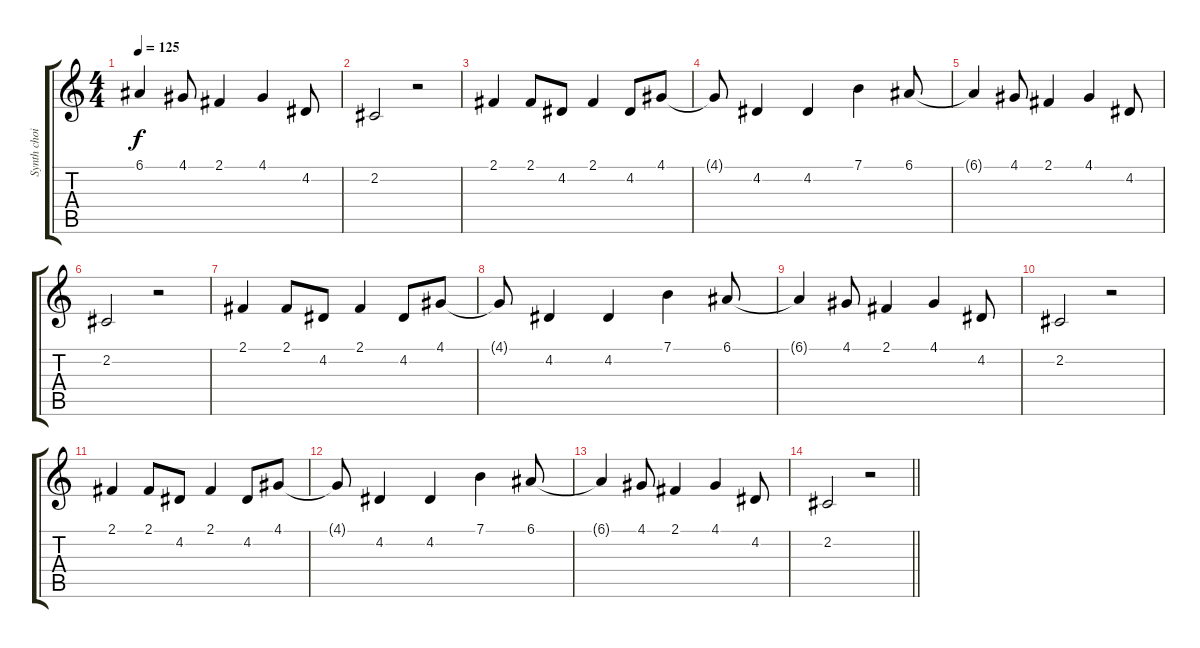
\track ("Synth choir 1" "Synth choi") {instrument choiraahs}
\staff {score tabs}
\tuning (E4 B3 G3 D3 A2 E2) {hide}
\ts (4 4)
\tempo 125
\clef g2
\ks c
6.1{t}.4{dy f} 4.1.8 2.1.4 4.1.4 4.2.8 |
2.2.2 r.2 |
2.1.4 2.1.8 4.2.8 2.1.4 4.2.8 4.1.8 |
4.1{t}.8 4.2.4 4.2.4 7.1.4 6.1.8 |
6.1{t}.4 4.1.8 2.1.4 4.1.4 4.2.8 |
2.2.2 r.2 |
2.1.4 2.1.8 4.2.8 2.1.4 4.2.8 4.1.8 |
4.1{t}.8 4.2.4 4.2.4 7.1.4 6.1.8 |
6.1{t}.4 4.1.8 2.1.4 4.1.4 4.2.8 |
2.2.2 r.2 |
2.1.4 2.1.8 4.2.8 2.1.4 4.2.8 4.1.8 |
4.1{t}.8 4.2.4 4.2.4 7.1.4 6.1.8 |
6.1{t}.4 4.1.8 2.1.4 4.1.4 4.2.8 |
\barLineRight lightlight
2.2.2 r.2
